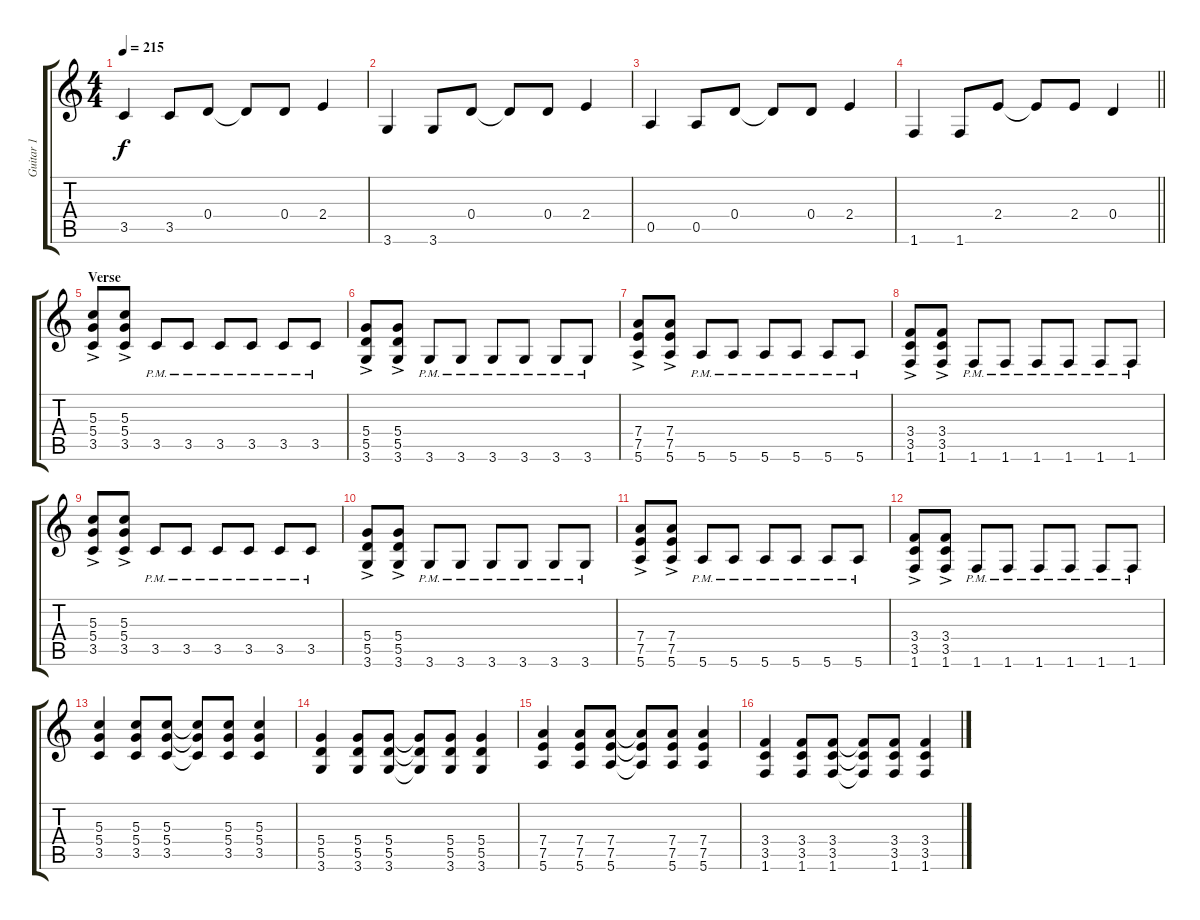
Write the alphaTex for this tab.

\track ("Guitar 1" "Guitar 1") {instrument overdrivenguitar}
\staff {score tabs}
\tuning (E4 B3 G3 D3 A2 E2) {hide}
\ts (4 4)
\tempo 215
\clef g2
\ks c
3.5.4{dy f} 3.5.8 0.4.8 0.4{t}.8 0.4.8 2.4.4 |
3.6.4 3.6.8 0.4.8 0.4{t}.8 0.4.8 2.4.4 |
0.5.4 0.5.8 0.4.8 0.4{t}.8 0.4.8 2.4.4 |
\barLineRight lightlight
1.6.4 1.6.8 2.4.8 2.4{t}.8 2.4.8 0.4.4 |
\section ("" "Verse")
(5.3{ac} 5.4{ac} 3.5{ac}).8 (5.3{ac} 5.4{ac} 3.5{ac}).8 3.5{pm}.8 3.5{pm}.8 3.5{pm}.8 3.5{pm}.8 3.5{pm}.8 3.5{pm}.8 |
(5.4{ac} 5.5{ac} 3.6{ac}).8 (5.4{ac} 5.5{ac} 3.6{ac}).8 3.6{pm}.8 3.6{pm}.8 3.6{pm}.8 3.6{pm}.8 3.6{pm}.8 3.6{pm}.8 |
(7.4{ac} 7.5{ac} 5.6{ac}).8 (7.4{ac} 7.5{ac} 5.6{ac}).8 5.6{pm}.8 5.6{pm}.8 5.6{pm}.8 5.6{pm}.8 5.6{pm}.8 5.6{pm}.8 |
(3.4{ac} 3.5{ac} 1.6{ac}).8 (3.4{ac} 3.5{ac} 1.6{ac}).8 1.6{pm}.8 1.6{pm}.8 1.6{pm}.8 1.6{pm}.8 1.6{pm}.8 1.6{pm}.8 |
(5.3{ac} 5.4{ac} 3.5{ac}).8 (5.3{ac} 5.4{ac} 3.5{ac}).8 3.5{pm}.8 3.5{pm}.8 3.5{pm}.8 3.5{pm}.8 3.5{pm}.8 3.5{pm}.8 |
(5.4{ac} 5.5{ac} 3.6{ac}).8 (5.4{ac} 5.5{ac} 3.6{ac}).8 3.6{pm}.8 3.6{pm}.8 3.6{pm}.8 3.6{pm}.8 3.6{pm}.8 3.6{pm}.8 |
(7.4{ac} 7.5{ac} 5.6{ac}).8 (7.4{ac} 7.5{ac} 5.6{ac}).8 5.6{pm}.8 5.6{pm}.8 5.6{pm}.8 5.6{pm}.8 5.6{pm}.8 5.6{pm}.8 |
(3.4{ac} 3.5{ac} 1.6{ac}).8 (3.4{ac} 3.5{ac} 1.6{ac}).8 1.6{pm}.8 1.6{pm}.8 1.6{pm}.8 1.6{pm}.8 1.6{pm}.8 1.6{pm}.8 |
(5.3 5.4 3.5).4 (5.3 5.4 3.5).8 (5.3 5.4 3.5).8 (5.3{t} 5.4{t} 3.5{t}).8 (5.3 5.4 3.5).8 (5.3 5.4 3.5).4 |
(5.4 5.5 3.6).4 (5.4 5.5 3.6).8 (5.4 5.5 3.6).8 (5.4{t} 5.5{t} 3.6{t}).8 (5.4 5.5 3.6).8 (5.4 5.5 3.6).4 |
(7.4 7.5 5.6).4 (7.4 7.5 5.6).8 (7.4 7.5 5.6).8 (7.4{t} 7.5{t} 5.6{t}).8 (7.4 7.5 5.6).8 (7.4 7.5 5.6).4 |
(3.4 3.5 1.6).4 (3.4 3.5 1.6).8 (3.4 3.5 1.6).8 (3.4{t} 3.5{t} 1.6{t}).8 (3.4 3.5 1.6).8 (3.4 3.5 1.6).4
